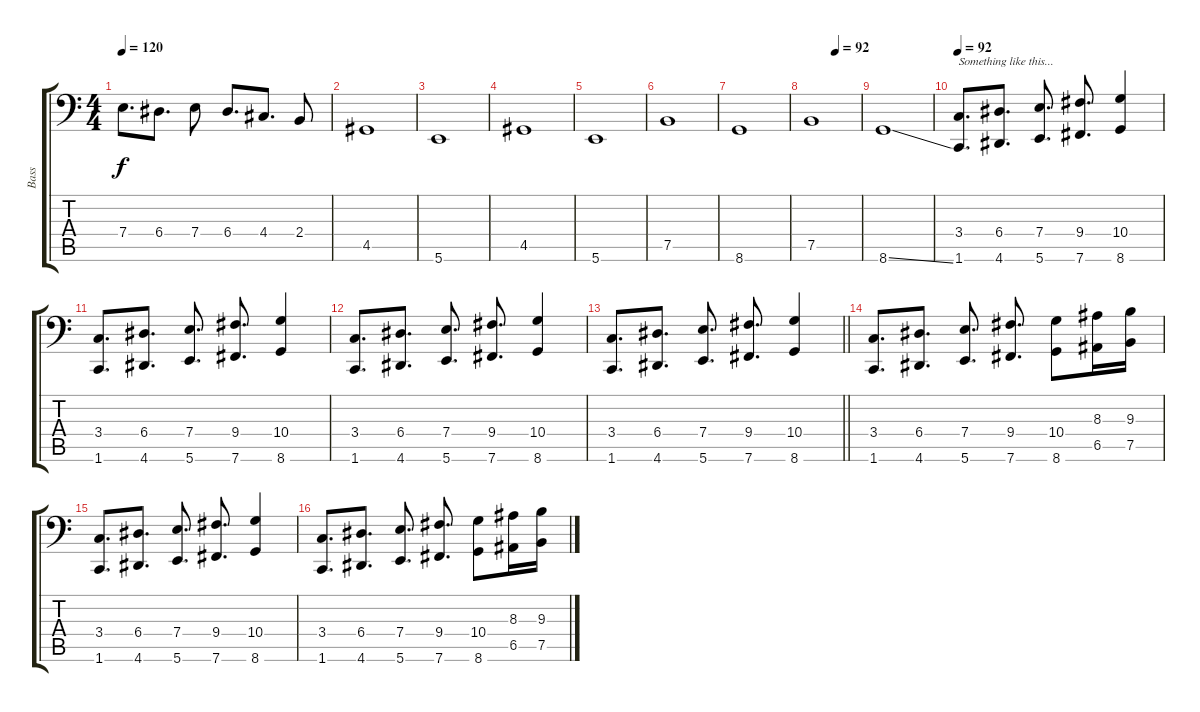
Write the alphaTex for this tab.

\track ("Bass" "Bass") {instrument electricbassfinger}
\staff {score tabs}
\tuning (C3 G2 D2 A1 E1 B0) {hide}
\ts (4 4)
\tempo 120
\clef f4
\ks c
7.4.8{d dy f} 6.4.8{d} 7.4.8 6.4.8{d} 4.4.8{d} 2.4.8 |
4.5.1 |
5.6.1 |
4.5.1 |
5.6.1 |
7.5.1 |
8.6.1 |
\tempo (92 0.5)
7.5.1 |
8.6{ss}.1 |
\tempo 92
(3.4 1.6).8{d txt "Something like this..."} (6.4 4.6).8{d} (7.4 5.6).8{d} (9.4 7.6).8{d} (10.4 8.6).4 |
(3.4 1.6).8{d} (6.4 4.6).8{d} (7.4 5.6).8{d} (9.4 7.6).8{d} (10.4 8.6).4 |
(3.4 1.6).8{d} (6.4 4.6).8{d} (7.4 5.6).8{d} (9.4 7.6).8{d} (10.4 8.6).4 |
\barLineRight lightlight
(3.4 1.6).8{d} (6.4 4.6).8{d} (7.4 5.6).8{d} (9.4 7.6).8{d} (10.4 8.6).4 |
(3.4 1.6).8{d} (6.4 4.6).8{d} (7.4 5.6).8{d} (9.4 7.6).8{d} (10.4 8.6).8 (8.3 6.5).16 (9.3 7.5).16 |
(3.4 1.6).8{d} (6.4 4.6).8{d} (7.4 5.6).8{d} (9.4 7.6).8{d} (10.4 8.6).4 |
(3.4 1.6).8{d} (6.4 4.6).8{d} (7.4 5.6).8{d} (9.4 7.6).8{d} (10.4 8.6).8 (8.3 6.5).16 (9.3 7.5).16
